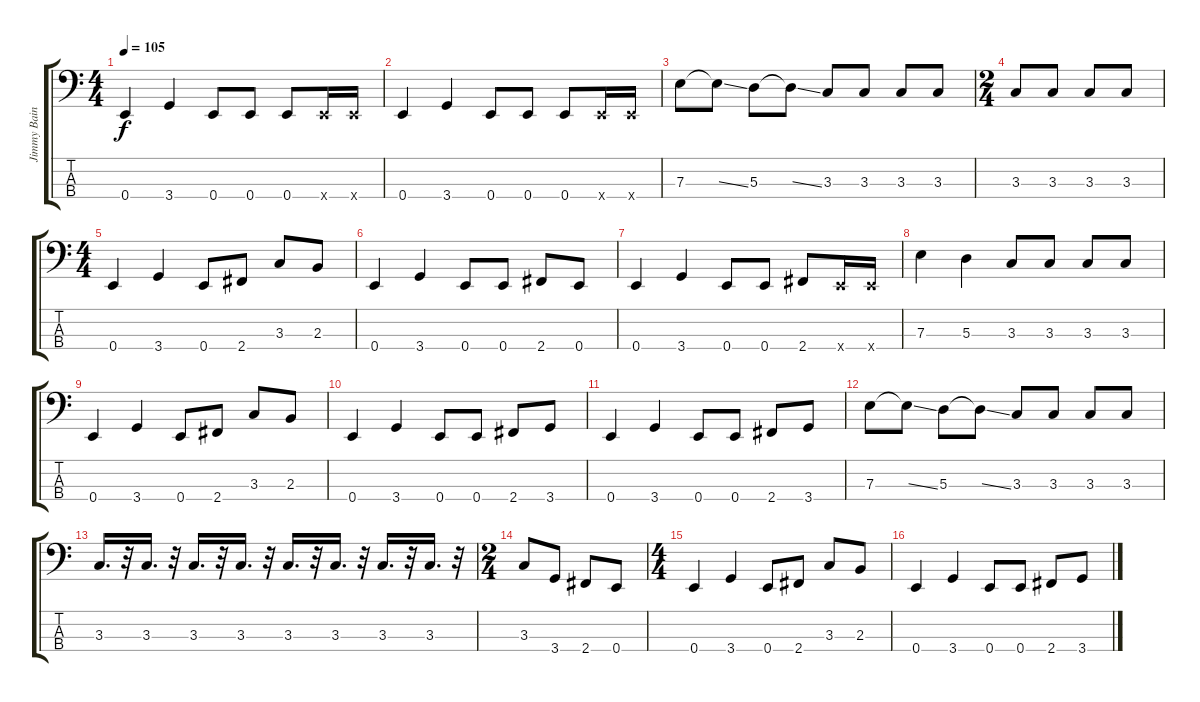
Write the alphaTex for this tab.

\track ("Jimmy Bain" "Jimmy Bain") {instrument electricbasspick}
\staff {score tabs}
\tuning (G2 D2 A1 E1) {hide}
\ts (4 4)
\tempo 105
\clef f4
\ks c
0.4.4{dy f} 3.4.4 0.4.8 0.4.8 0.4.8 0.4{x}.16 0.4{x}.16 |
0.4.4 3.4.4 0.4.8 0.4.8 0.4.8 0.4{x}.16 0.4{x}.16 |
7.3.8 7.3{ss t}.8 5.3.8 5.3{ss t}.8 3.3.8 3.3.8 3.3.8 3.3.8 |
\ts (2 4)
3.3.8 3.3.8 3.3.8 3.3.8 |
\ts (4 4)
0.4.4 3.4.4 0.4.8 2.4.8 3.3.8 2.3.8 |
0.4.4 3.4.4 0.4.8 0.4.8 2.4.8 0.4.8 |
0.4.4 3.4.4 0.4.8 0.4.8 2.4.8 0.4{x}.16 0.4{x}.16 |
7.3.4 5.3.4 3.3.8 3.3.8 3.3.8 3.3.8 |
0.4.4 3.4.4 0.4.8 2.4.8 3.3.8 2.3.8 |
0.4.4 3.4.4 0.4.8 0.4.8 2.4.8 3.4.8 |
0.4.4 3.4.4 0.4.8 0.4.8 2.4.8 3.4.8 |
7.3.8 7.3{ss t}.8 5.3.8 5.3{ss t}.8 3.3.8 3.3.8 3.3.8 3.3.8 |
3.3.16{d} r.32 3.3.16{d} r.32 3.3.16{d} r.32 3.3.16{d} r.32 3.3.16{d} r.32 3.3.16{d} r.32 3.3.16{d} r.32 3.3.16{d} r.32 |
\ts (2 4)
3.3.8 3.4.8 2.4.8 0.4.8 |
\ts (4 4)
0.4.4 3.4.4 0.4.8 2.4.8 3.3.8 2.3.8 |
0.4.4 3.4.4 0.4.8 0.4.8 2.4.8 3.4.8
